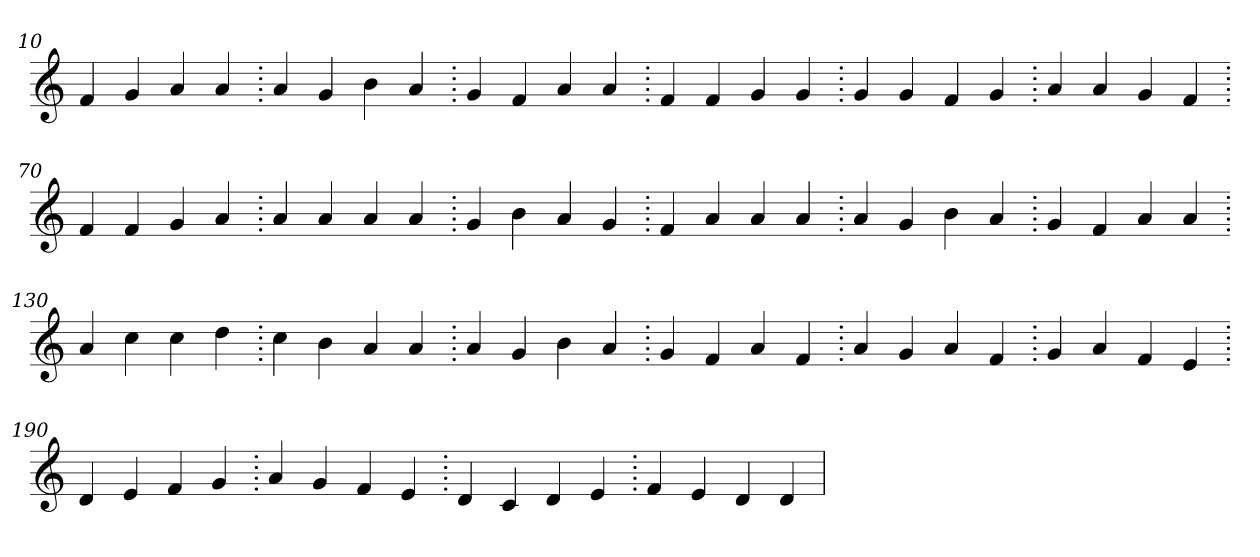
**kern
*part1
*staff1
*clefG2
=10.
4f
4g
4a
4a
=20.
4a
4g
4b
4a
=30.
4g
4f
4a
4a
=40.
4f
4f
4g
4g
=50.
4g
4g
4f
4g
=60.
4a
4a
4g
4f
=70.
4f
4f
4g
4a
=80.
4a
4a
4a
4a
=90.
4g
4b
4a
4g
=100.
4f
4a
4a
4a
=110.
4a
4g
4b
4a
=120.
4g
4f
4a
4a
=130.
4a
4cc
4cc
4dd
=140.
4cc
4b
4a
4a
=150.
4a
4g
4b
4a
=160.
4g
4f
4a
4f
=170.
4a
4g
4a
4f
=180.
4g
4a
4f
4e
=190.
4d
4e
4f
4g
=200.
4a
4g
4f
4e
=210.
4d
4c
4d
4e
=220.
4f
4e
4d
4d
=
*-
